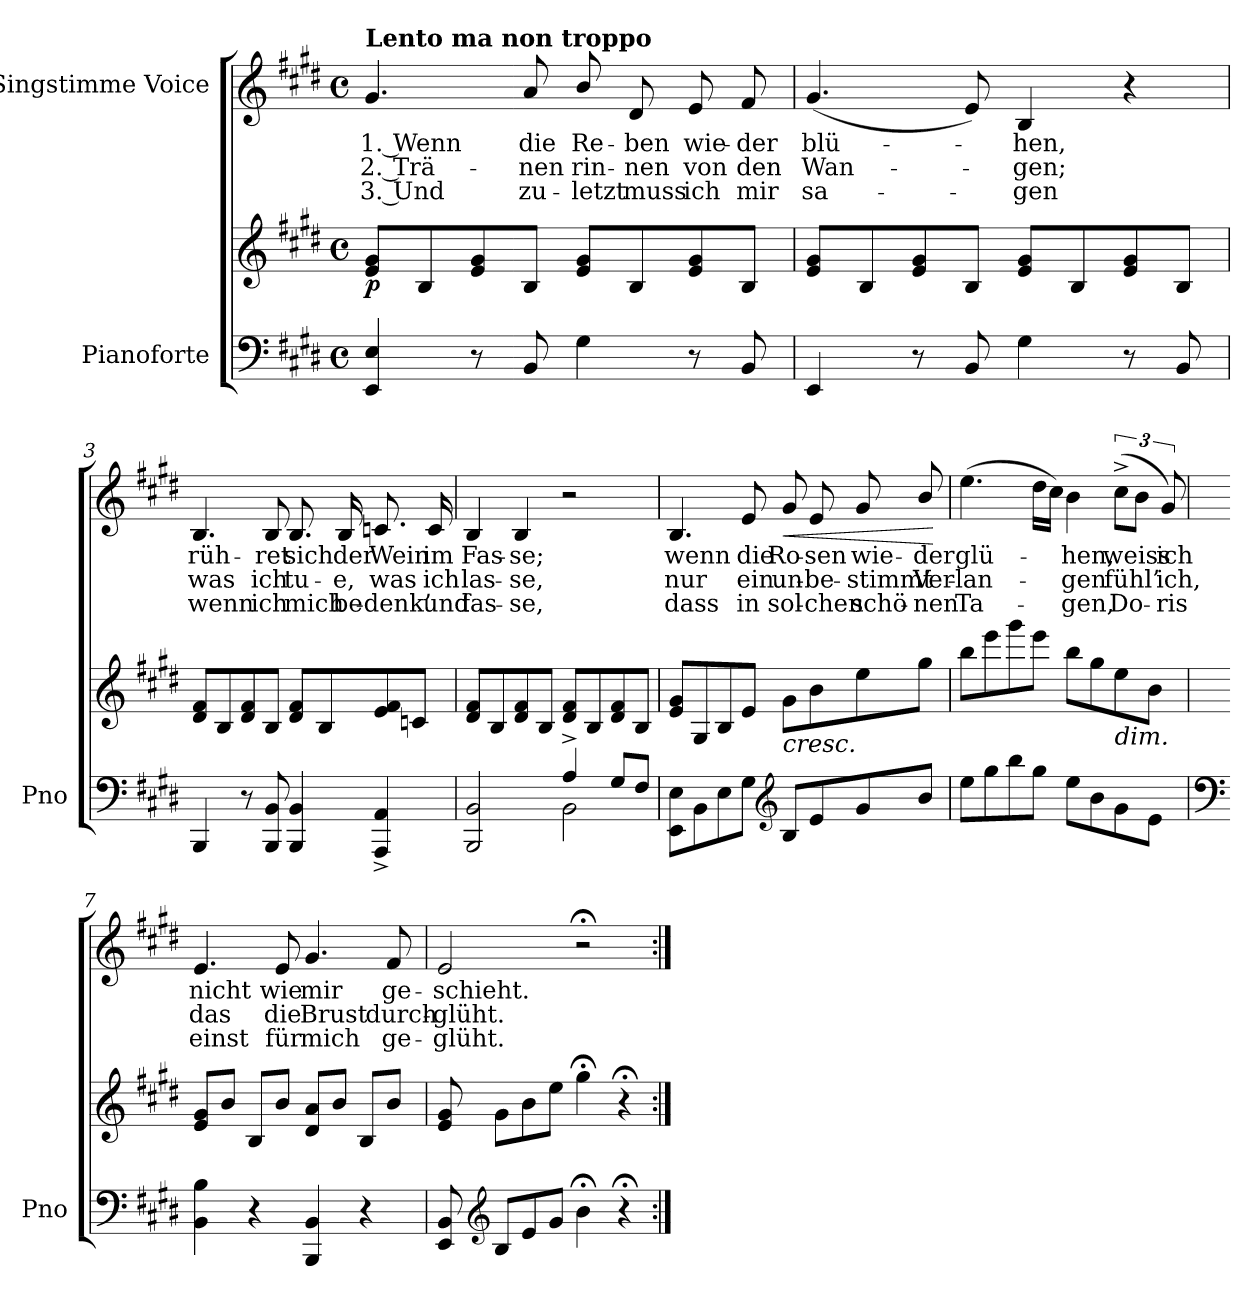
**kern	**kern	**dynam	**kern	**text	**text	**text	**dynam
*part2	*part2	*part2	*part1	*part1	*part1	*part1	*part1
*staff3	*staff2	*staff2/3	*staff1	*staff1	*staff1	*staff1	*staff1
*I"Pianoforte	*	*	*I"Singstimme Voice	*	*	*	*
*I'Pno	*	*	*	*	*	*	*
*clefF4	*clefG2	*	*clefG2	*	*	*	*
*k[f#c#g#d#]	*k[f#c#g#d#]	*	*k[f#c#g#d#]	*	*	*	*
*M4/4	*M4/4	*	*M4/4	*	*	*	*
*met(c)	*met(c)	*	*met(c)	*	*	*	*
=1	=1	=1	=1	=1	=1	=1	=1
!	!	!	!LO:TX:a:B:t=Lento ma non troppo	!	!	!	!
!	!	!LO:DY:b	!	!LO:LY:b	!LO:LY:b	!LO:LY:b	!
4EE/ 4E/	8e/ 8g#/L	p	4.g#/	1. Wenn	2. Trä-	3. Und	.
.	8B/	.	.	.	.	.	.
8r	8e/ 8g#/	.	.	.	.	.	.
!	!	!	!	!LO:LY:b	!LO:LY:b	!LO:LY:b	!
8BB/	8B/J	.	8a/	die	-nen	zu-	.
!	!	!	!	!LO:LY:b	!LO:LY:b	!LO:LY:b	!
4G#\	8e/ 8g#/L	.	8b/	Re-	rin-	-letzt	.
!	!	!	!	!LO:LY:b	!LO:LY:b	!LO:LY:b	!
.	8B/	.	8d#/	-ben	-nen	muss	.
!	!	!	!	!LO:LY:b	!LO:LY:b	!LO:LY:b	!
8r	8e/ 8g#/	.	8e/	wie-	von	ich	.
!	!	!	!	!LO:LY:b	!LO:LY:b	!LO:LY:b	!
8BB/	8B/J	.	8f#/	-der	den	mir	.
=2	=2	=2	=2	=2	=2	=2	=2
!	!	!	!	!LO:LY:b	!LO:LY:b	!LO:LY:b	!
4EE/	8e/ 8g#/L	.	(4.g#/	blü-	Wan-	sa-	.
.	8B/	.	.	.	.	.	.
8r	8e/ 8g#/	.	.	.	.	.	.
8BB/	8B/J	.	8e/)	.	.	.	.
!	!	!	!	!LO:LY:b	!LO:LY:b	!LO:LY:b	!
4G#\	8e/ 8g#/L	.	4B/	-hen,	-gen;	-gen	.
.	8B/	.	.	.	.	.	.
8r	8e/ 8g#/	.	4r	.	.	.	.
8BB/	8B/J	.	.	.	.	.	.
!!LO:LB:g=z
=3	=3	=3	=3	=3	=3	=3	=3
!	!	!	!	!LO:LY:b	!LO:LY:b	!LO:LY:b	!
4BBB/	8d#/ 8f#/L	.	4.B/	rüh-	was	wenn	.
.	8B/	.	.	.	.	.	.
8r	8d#/ 8f#/	.	.	.	.	.	.
!	!	!	!	!LO:LY:b	!LO:LY:b	!LO:LY:b	!
8BBB/ 8BB/	8B/J	.	8B/	-ret	ich	ich	.
!	!	!	!	!LO:LY:b	!LO:LY:b	!LO:LY:b	!
4BBB/ 4BB/	8d#/ 8f#/L	.	8.B/	sich	tu-	mich	.
.	8B/	.	.	.	.	.	.
!	!	!	!	!LO:LY:b	!LO:LY:b	!LO:LY:b	!
.	.	.	16B/	der	-e,	be-	.
!	!	!	!	!LO:LY:b	!LO:LY:b	!LO:LY:b	!
4AAA/^> 4AA/^>	8e/ 8f#/	.	8.cn/	Wein	was	-denk’	.
.	8cn/J	.	.	.	.	.	.
!	!	!	!	!LO:LY:b	!LO:LY:b	!LO:LY:b	!
.	.	.	16c/	im	ich	und	.
=4	=4	=4	=4	=4	=4	=4	=4
*^	*	*	*	*	*	*	*
!	!	!	!	!	!LO:LY:b	!LO:LY:b	!LO:LY:b	!
2BBB/ 2BB/	2ryy	8d#/ 8f#/L	.	4B/	Fas-	las-	fas-	.
.	.	8B/	.	.	.	.	.	.
!	!	!	!	!	!LO:LY:b	!LO:LY:b	!LO:LY:b	!
.	.	8d#/ 8f#/	.	4B/	-se;	-se,	-se,	.
.	.	8B/J	.	.	.	.	.	.
4A^/	2BB\	8d#/ 8f#/L	.	2r	.	.	.	.
.	.	8B/	.	.	.	.	.	.
8G#/L	.	8d#/ 8f#/	.	.	.	.	.	.
8F#/J	.	8B/J	.	.	.	.	.	.
*v	*v	*	*	*	*	*	*	*
=5	=5	=5	=5	=5	=5	=5	=5
!	!	!	!	!LO:LY:b	!LO:LY:b	!LO:LY:b	!
8EE\ 8E\L	8e/ 8g#/L	.	4.B/	wenn	nur	dass	.
8BB\	8G#/	.	.	.	.	.	.
8E\	8B/	.	.	.	.	.	.
!	!	!	!	!LO:LY:b	!LO:LY:b	!LO:LY:b	!
8G#\J	8e/J	.	8e/	die	ein	in	.
*clefG2	*	*	*	*	*	*	*
!	!LO:TX:b:i:t=cresc.	!	!	!	!	!	!
!	!	!	!	!LO:LY:b	!LO:LY:b	!LO:LY:b	!LO:HP:b
8B/L	8g#\L	.	8g#/	Ro-	un-	sol-	<
!	!	!	!	!LO:LY:b	!LO:LY:b	!LO:LY:b	!
8e/	8b\	.	8e/	-sen	-be-	-chen	.
!	!	!	!	!LO:LY:b	!LO:LY:b	!LO:LY:b	!
8g#/	8ee\	.	8g#/	wie-	-stimmt	schö-	.
!	!	!	!	!LO:LY:b	!LO:LY:b	!LO:LY:b	!
8b/J	8gg#\J	.	8b/	-der	Ver-	-nen	.
.	.	.	.	.	.	.	[
!!LO:LB:g=z
=6	=6	=6	=6	=6	=6	=6	=6
!	!	!	!	!LO:LY:b	!LO:LY:b	!LO:LY:b	!
8ee\L	8bb\L	.	(4.ee\	glü-	-lan-	Ta-	.
8gg#\	8eee\	.	.	.	.	.	.
8bb\	8ggg#\	.	.	.	.	.	.
8gg#\J	8eee\J	.	16dd#\LL	.	.	.	.
.	.	.	16cc#\JJ)	.	.	.	.
!	!	!	!	!LO:LY:b	!LO:LY:b	!LO:LY:b	!
8ee\L	8bb\L	.	4b\	-hen,	-gen	-gen,	.
8b\	8gg#\	.	.	.	.	.	.
!	!LO:TX:b:i:t=dim.	!	!	!	!	!	!
!	!	!	!	!LO:LY:b	!LO:LY:b	!LO:LY:b	!
8g#\	8ee\	.	(12cc#^\L	weiss	fühl’	Do-	.
.	.	.	12b\J	.	.	.	.
8e\J	8b\J	.	.	.	.	.	.
!	!	!	!	!LO:LY:b	!LO:LY:b	!LO:LY:b	!
.	.	.	12g#/)	ich	ich,	-ris	.
=7	=7	=7	=7	=7	=7	=7	=7
*clefF4	*	*	*	*	*	*	*
!	!	!	!	!LO:LY:b	!LO:LY:b	!LO:LY:b	!
4BB\ 4B\	8e/ 8g#/L	.	4.e/	nicht	das	einst	.
.	8b/J	.	.	.	.	.	.
4r	8B/L	.	.	.	.	.	.
!	!	!	!	!LO:LY:b	!LO:LY:b	!LO:LY:b	!
.	8b/J	.	8e/	wie	die	für	.
!	!	!	!	!LO:LY:b	!LO:LY:b	!LO:LY:b	!
4BBB/ 4BB/	8d#/ 8a/L	.	4.g#/	mir	Brust	mich	.
.	8b/J	.	.	.	.	.	.
4r	8B/L	.	.	.	.	.	.
!	!	!	!	!LO:LY:b	!LO:LY:b	!LO:LY:b	!
.	8b/J	.	8f#/	ge-	durch-	ge-	.
=8	=8	=8	=8	=8	=8	=8	=8
!	!	!	!	!LO:LY:b	!LO:LY:b	!LO:LY:b	!
8EE/ 8BB/	8e/ 8g#/	.	2e/	-schieht.	-glüht.	-glüht.	.
*clefG2	*	*	*	*	*	*	*
8B/L	8g#\L	.	.	.	.	.	.
8e/	8b\	.	.	.	.	.	.
8g#/J	8ee\J	.	.	.	.	.	.
4b;<\	4gg#;<\	.	2r;<	.	.	.	.
4r;<	4r;<	.	.	.	.	.	.
=:|!	=:|!	=:|!	=:|!	=:|!	=:|!	=:|!	=:|!
*-	*-	*-	*-	*-	*-	*-	*-
